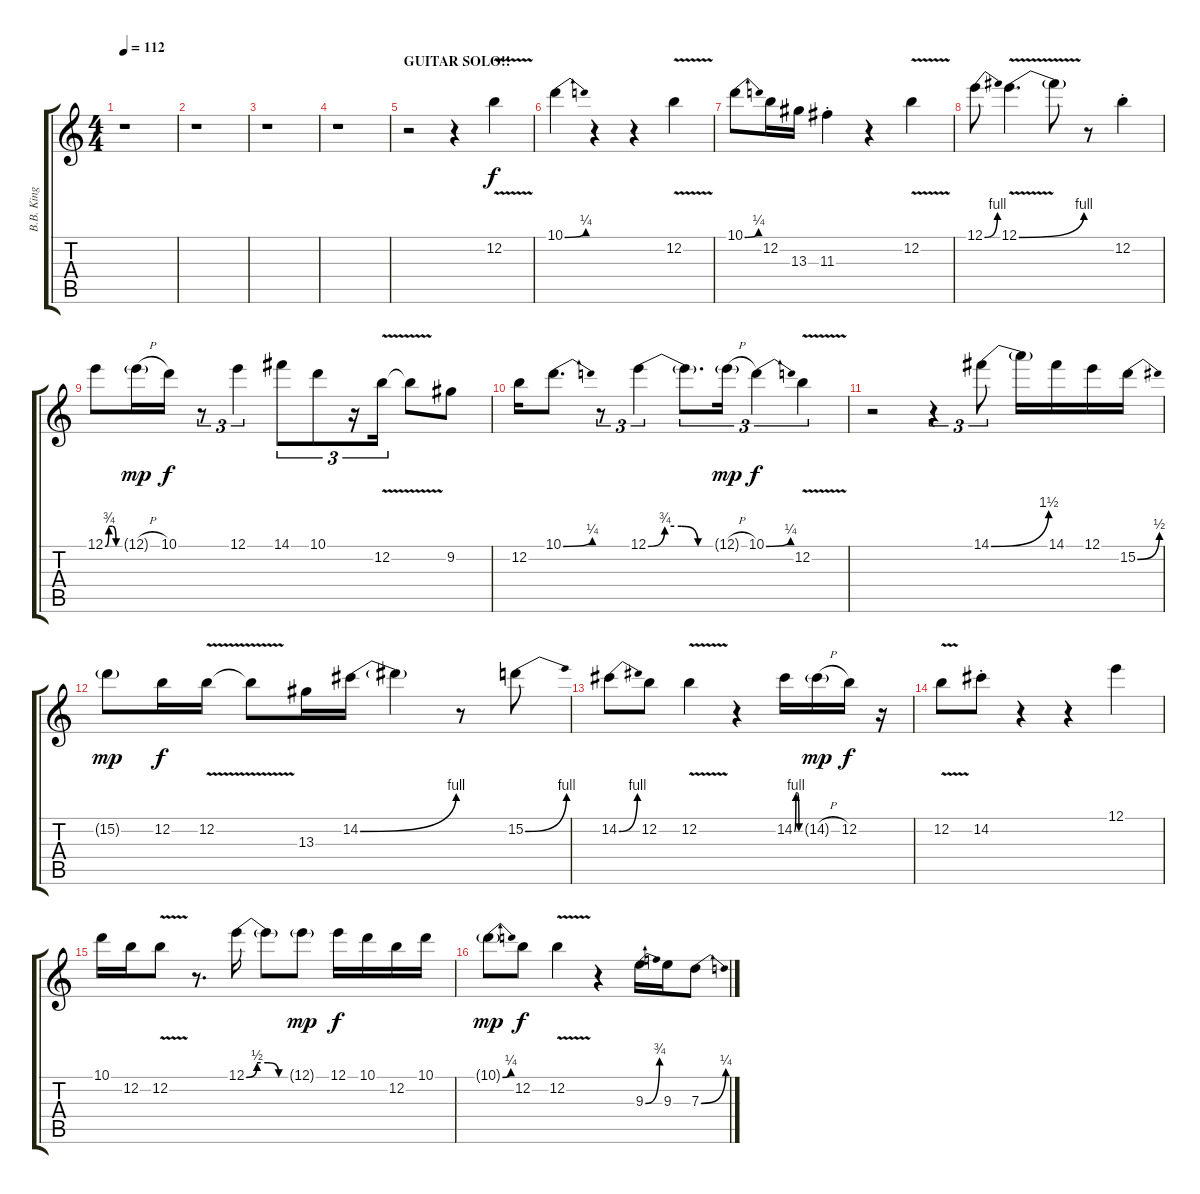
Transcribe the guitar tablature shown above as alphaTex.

\track ("B.B. King Guitar" "B.B. King ") {instrument acousticguitarnylon}
\staff {score tabs}
\tuning (E4 B3 G3 D3 A2 E2) {hide}
\ts (4 4)
\tempo 112
\clef g2
\ks c
r.1{dy f} |
r.1 |
r.1 |
r.1 |
\section ("" "GUITAR SOLO!!")
r.2 r.4 12.2{v}.4 |
10.1{be (bend 0 0 60 1)}.4 r.4 r.4 12.2{v}.4 |
10.1{be (bend 0 0 60 1)}.8 12.2.16 13.3.16 11.3{st}.4 r.4 12.2{v}.4 |
12.1{be (bend 0 0 60 4)}.8 12.1{be (bend 0 0 60 4) v}.4{d} 12.1{t}.8 r.8 12.2{st}.4 |
12.1{be (custom 0 0 15 3 30 3 45 0 60 0)}.8 12.1{h g}.16{dy mp} 10.1.16{dy f} r.8{tu (3 2)} 12.1.4{tu (3 2)} 14.1.8{tu (3 2)} 10.1.8{tu (3 2)} r.16{tu (3 2)} 12.2{v}.16{tu (3 2)} 12.2{t}.8 9.2.8 |
12.2.16 10.1{be (bend 0 0 60 1)}.8{d} r.8{tu (3 2)} 12.1{be (custom 0 0 15 3 30 3 45 0 60 0)}.4{tu (3 2)} 12.1{t}.8{d tu (3 2)} 12.1{h g}.16{tu (3 2) dy mp} 10.1{be (bend 0 0 60 1)}.4{tu (3 2) dy f} 12.2{v}.4{tu (3 2)} |
r.2 r.4{tu (3 2)} 14.1{be (bend 0 0 60 6)}.8{tu (3 2)} 14.1{t}.16 14.1.16 12.1.16 15.2{be (bend 0 0 60 2)}.16 |
15.2{g}.8{dy mp} 12.2.16{dy f} 12.2{v}.16 12.2{t}.8 13.3.16 14.2{be (bend 0 0 60 4)}.16 14.2{t}.4 r.8 15.2{be (bend 0 0 60 4)}.8 |
14.2{be (bend 0 0 60 4)}.8 12.2.8 12.2{v}.4 r.4 14.2{be (custom 0 0 15 4 30 4 45 0 60 0)}.16 14.2{h g}.16{dy mp} 12.2.16{dy f} r.16 |
12.2{v}.8 14.2{st}.8 r.4 r.4 12.1.4 |
10.1.16 12.2.16 12.2{v}.8 r.8{d} 12.1{be (custom 0 0 15 2 30 2 45 0 60 0)}.16 12.1{t}.8 12.1{g}.8{dy mp} 12.1.16{dy f} 10.1.16 12.2.16 10.1.16 |
10.1{be (bend 0 0 60 1) g}.8{dy mp} 12.2.8{dy f} 12.2{v}.4 r.4 9.3{be (bend 0 0 60 3)}.16 9.3.16 7.3{be (bend 0 0 60 1)}.8
